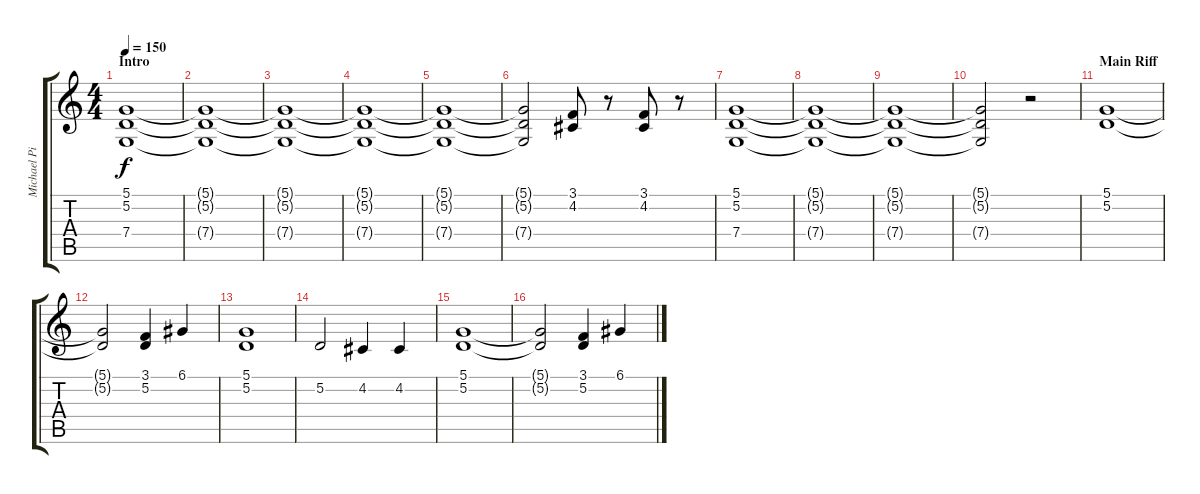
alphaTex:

\track ("Michael Pinnella" "Michael Pi") {instrument synthstrings1}
\staff {score tabs}
\tuning (D4 A3 F3 C3 G2 D2) {hide}
\ts (4 4)
\section ("" "Intro")
\tempo 150
\clef g2
\ks c
(5.1 5.2 7.4).1{dy f instrument synthstrings1} |
(5.1{t} 5.2{t} 7.4{t}).1 |
(5.1{t} 5.2{t} 7.4{t}).1 |
(5.1{t} 5.2{t} 7.4{t}).1 |
(5.1{t} 5.2{t} 7.4{t}).1 |
(5.1{t} 5.2{t} 7.4{t}).2 (3.1 4.2).8{volume 13} r.8 (3.1 4.2).8 r.8 |
(5.1 5.2 7.4).1{volume 13} |
(5.1{t} 5.2{t} 7.4{t}).1 |
(5.1{t} 5.2{t} 7.4{t}).1 |
(5.1{t} 5.2{t} 7.4{t}).2 r.2 |
\section ("" "Main Riff")
(5.1 5.2).1 |
(5.1{t} 5.2{t}).2 (3.1 5.2).4 6.1.4 |
(5.1 5.2).1 |
5.2.2 4.2.4 4.2.4 |
(5.1 5.2).1 |
(5.1{t} 5.2{t}).2 (3.1 5.2).4 6.1.4
